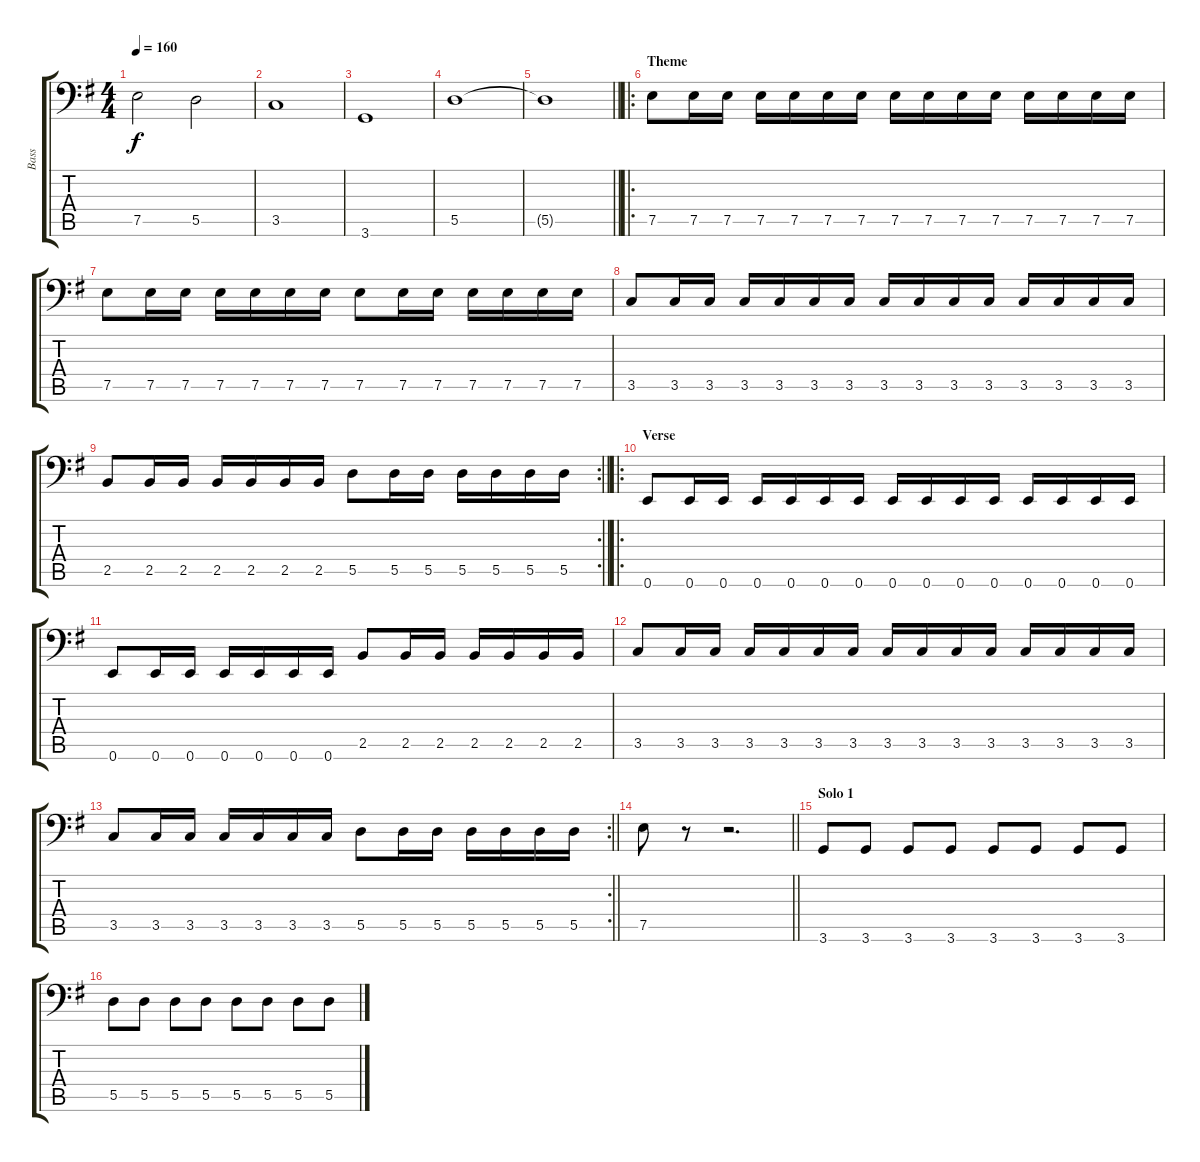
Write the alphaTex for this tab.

\track ("Bass" "Bass") {instrument electricbasspick}
\staff {score tabs}
\tuning (E3 B2 G2 D2 A1 E1) {hide}
\ts (4 4)
\tempo 160
\clef f4
\ks eminor
7.5.2{dy f} 5.5.2 |
3.5.1 |
3.6.1 |
5.5.1 |
\barLineRight lightlight
5.5{t}.1 |
\ro
\section ("" "Theme")
7.5.8 7.5.16 7.5.16 7.5.16 7.5.16 7.5.16 7.5.16 7.5.16 7.5.16 7.5.16 7.5.16 7.5.16 7.5.16 7.5.16 7.5.16 |
7.5.8 7.5.16 7.5.16 7.5.16 7.5.16 7.5.16 7.5.16 7.5.8 7.5.16 7.5.16 7.5.16 7.5.16 7.5.16 7.5.16 |
3.5.8 3.5.16 3.5.16 3.5.16 3.5.16 3.5.16 3.5.16 3.5.16 3.5.16 3.5.16 3.5.16 3.5.16 3.5.16 3.5.16 3.5.16 |
\rc 2
\barLineRight lightlight
2.5.8 2.5.16 2.5.16 2.5.16 2.5.16 2.5.16 2.5.16 5.5.8 5.5.16 5.5.16 5.5.16 5.5.16 5.5.16 5.5.16 |
\ro
\section ("" "Verse")
0.6.8 0.6.16 0.6.16 0.6.16 0.6.16 0.6.16 0.6.16 0.6.16 0.6.16 0.6.16 0.6.16 0.6.16 0.6.16 0.6.16 0.6.16 |
0.6.8 0.6.16 0.6.16 0.6.16 0.6.16 0.6.16 0.6.16 2.5.8 2.5.16 2.5.16 2.5.16 2.5.16 2.5.16 2.5.16 |
3.5.8 3.5.16 3.5.16 3.5.16 3.5.16 3.5.16 3.5.16 3.5.16 3.5.16 3.5.16 3.5.16 3.5.16 3.5.16 3.5.16 3.5.16 |
\rc 2
\barLineRight lightlight
3.5.8 3.5.16 3.5.16 3.5.16 3.5.16 3.5.16 3.5.16 5.5.8 5.5.16 5.5.16 5.5.16 5.5.16 5.5.16 5.5.16 |
\barLineRight lightlight
7.5.8 r.8 r.2{d} |
\section ("" "Solo 1")
3.6.8 3.6.8 3.6.8 3.6.8 3.6.8 3.6.8 3.6.8 3.6.8 |
5.5.8 5.5.8 5.5.8 5.5.8 5.5.8 5.5.8 5.5.8 5.5.8
